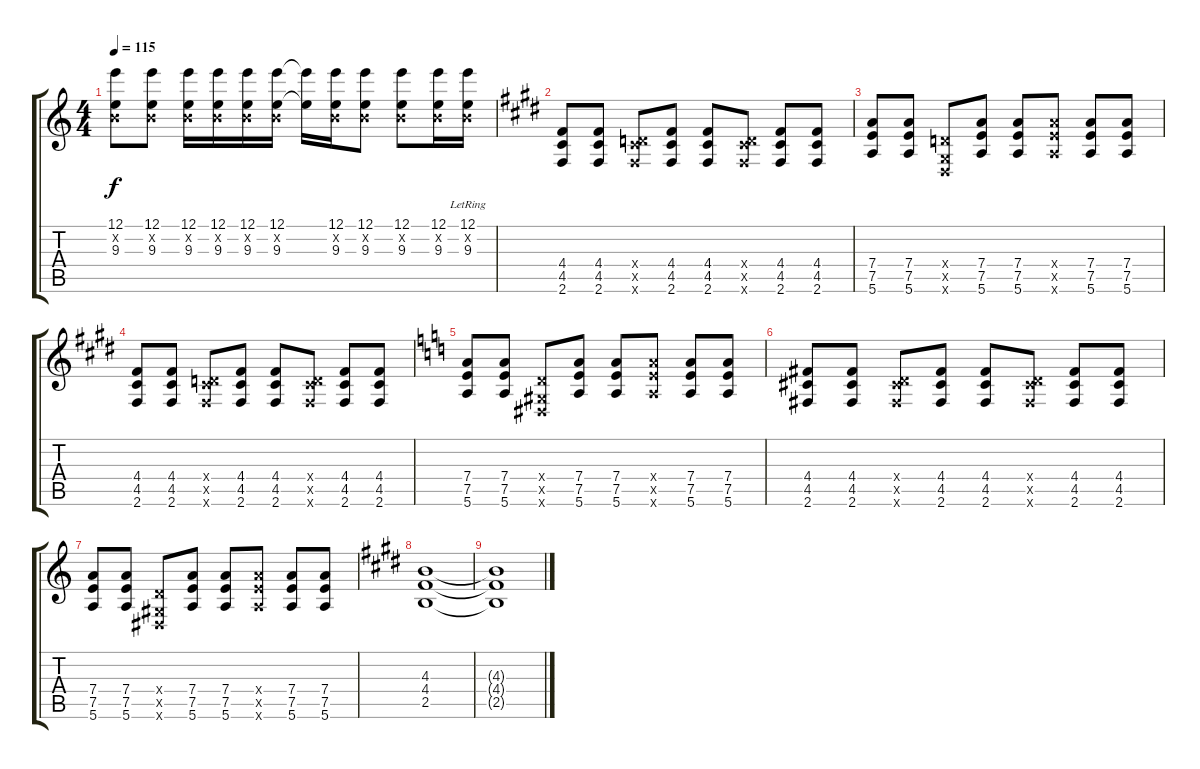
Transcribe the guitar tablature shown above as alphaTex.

\track "" {instrument overdrivenguitar}
\staff {score tabs}
\tuning (E4 B3 G3 D3 A2 E2) {hide}
\ts (4 4)
\tempo 115
\clef g2
\ks c
(12.1 0.2{x} 9.3).8{dy f} (12.1 0.2{x} 9.3).8 (12.1 0.2{x} 9.3).16 (12.1 0.2{x} 9.3).16 (12.1 0.2{x} 9.3).16 (12.1 0.2{x} 9.3).16 (12.1{t} 9.3{t}).16 (12.1 0.2{x} 9.3).16 (12.1 0.2{x} 9.3).8 (12.1 0.2{x} 9.3).8 (12.1 0.2{x} 9.3).16 (12.1{lr} 0.2{x} 9.3).16 |
\ks e
(4.4 4.5 2.6).8 (4.4 4.5 2.6).8 (0.4{x} 4.5{x} 2.6{x}).8 (4.4 4.5 2.6).8 (4.4 4.5 2.6).8 (0.4{x} 4.5{x} 2.6{x}).8 (4.4 4.5 2.6).8 (4.4 4.5 2.6).8 |
(7.4 7.5 5.6).8 (7.4 7.5 5.6).8 (0.4{x} -1.5{x} -1.6{x}).8 (7.4 7.5 5.6).8 (7.4 7.5 5.6).8 (7.4{x} 7.5{x} 5.6{x}).8 (7.4 7.5 5.6).8 (7.4 7.5 5.6).8 |
(4.4 4.5 2.6).8 (4.4 4.5 2.6).8 (0.4{x} 4.5{x} 2.6{x}).8 (4.4 4.5 2.6).8 (4.4 4.5 2.6).8 (0.4{x} 4.5{x} 2.6{x}).8 (4.4 4.5 2.6).8 (4.4 4.5 2.6).8 |
\ks c
(7.4 7.5 5.6).8 (7.4 7.5 5.6).8 (0.4{x} -1.5{x} -1.6{x}).8 (7.4 7.5 5.6).8 (7.4 7.5 5.6).8 (7.4{x} 7.5{x} 5.6{x}).8 (7.4 7.5 5.6).8 (7.4 7.5 5.6).8 |
(4.4 4.5 2.6).8 (4.4 4.5 2.6).8 (0.4{x} 4.5{x} 2.6{x}).8 (4.4 4.5 2.6).8 (4.4 4.5 2.6).8 (0.4{x} 4.5{x} 2.6{x}).8 (4.4 4.5 2.6).8 (4.4 4.5 2.6).8 |
(7.4 7.5 5.6).8 (7.4 7.5 5.6).8 (0.4{x} -1.5{x} -1.6{x}).8 (7.4 7.5 5.6).8 (7.4 7.5 5.6).8 (7.4{x} 7.5{x} 5.6{x}).8 (7.4 7.5 5.6).8 (7.4 7.5 5.6).8 |
\ks e
(4.3 4.4 2.5).1 |
(4.3{t} 4.4{t} 2.5{t}).1
